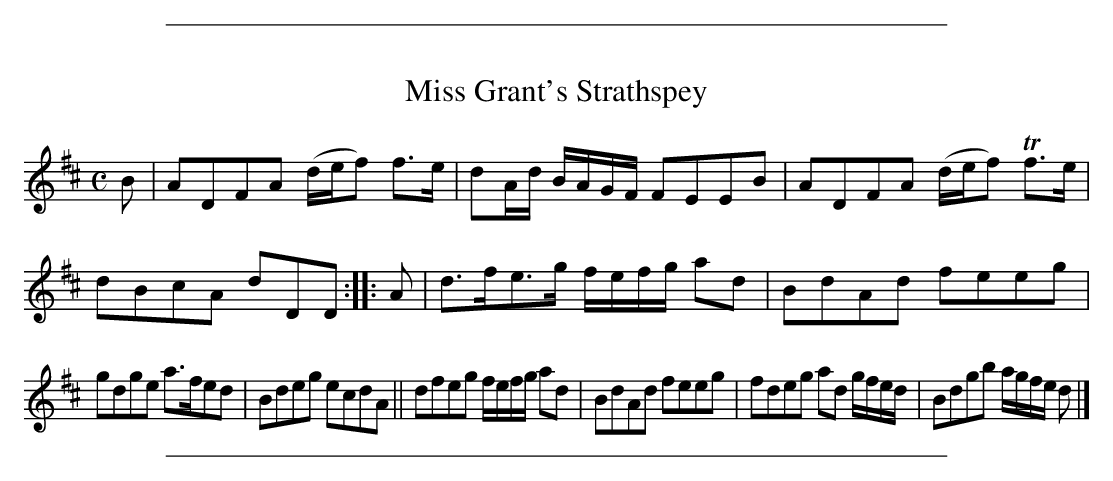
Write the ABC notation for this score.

X:1
T: Miss Grant's Strathspey
M: C
L: 1/8
K: D
B |\
ADFA (d/e/f) f>e | dA/d/ B/A/G/F/ FEEB |\
ADFA (d/e/f) Tf>e | dBcA dDD :: A |\
d>fe>g f/e/f/g/ ad | BdAd feeg |
gdge a>fed | Bdeg ecdA ||\
dfeg f/e/f/g/ ad | BdAd feeg |\
fdeg ad g/f/e/d/ | Bdgb a/g/f/e/ d |]
